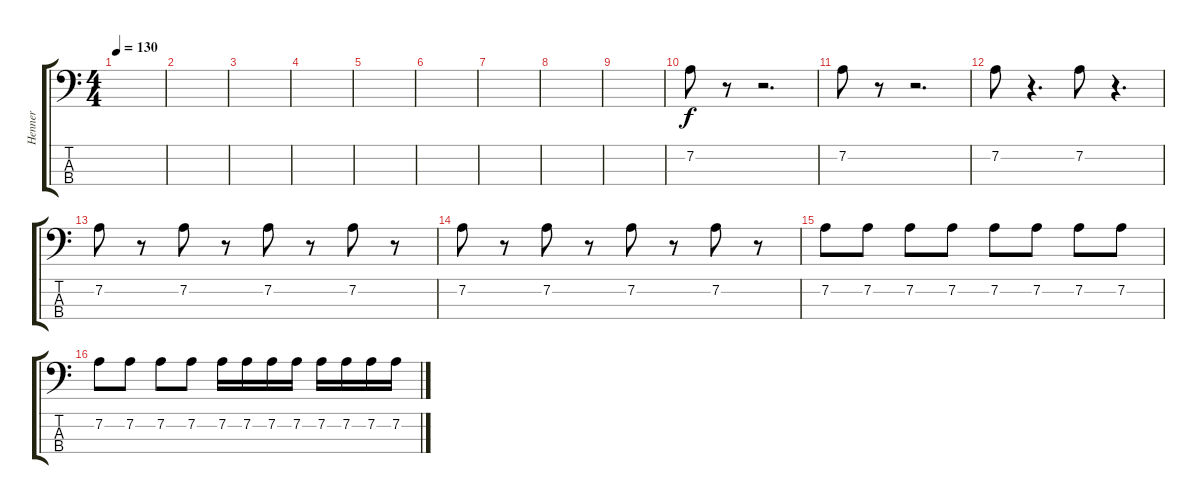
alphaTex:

\track ("Henner" "Henner") {instrument electricbassfinger}
\staff {score tabs}
\tuning (G2 D2 A1 E1) {hide}
\ts (4 4)
\tempo 130
\clef f4
\ks c
|
|
|
|
|
|
|
|
|
7.2.8 r.8 r.2{d} |
7.2.8 r.8 r.2{d} |
7.2.8 r.4{d} 7.2.8 r.4{d} |
7.2.8 r.8 7.2.8 r.8 7.2.8 r.8 7.2.8 r.8 |
7.2.8 r.8 7.2.8 r.8 7.2.8 r.8 7.2.8 r.8 |
7.2.8 7.2.8 7.2.8 7.2.8 7.2.8 7.2.8 7.2.8 7.2.8 |
7.2.8 7.2.8 7.2.8 7.2.8 7.2.16 7.2.16 7.2.16 7.2.16 7.2.16 7.2.16 7.2.16 7.2.16
